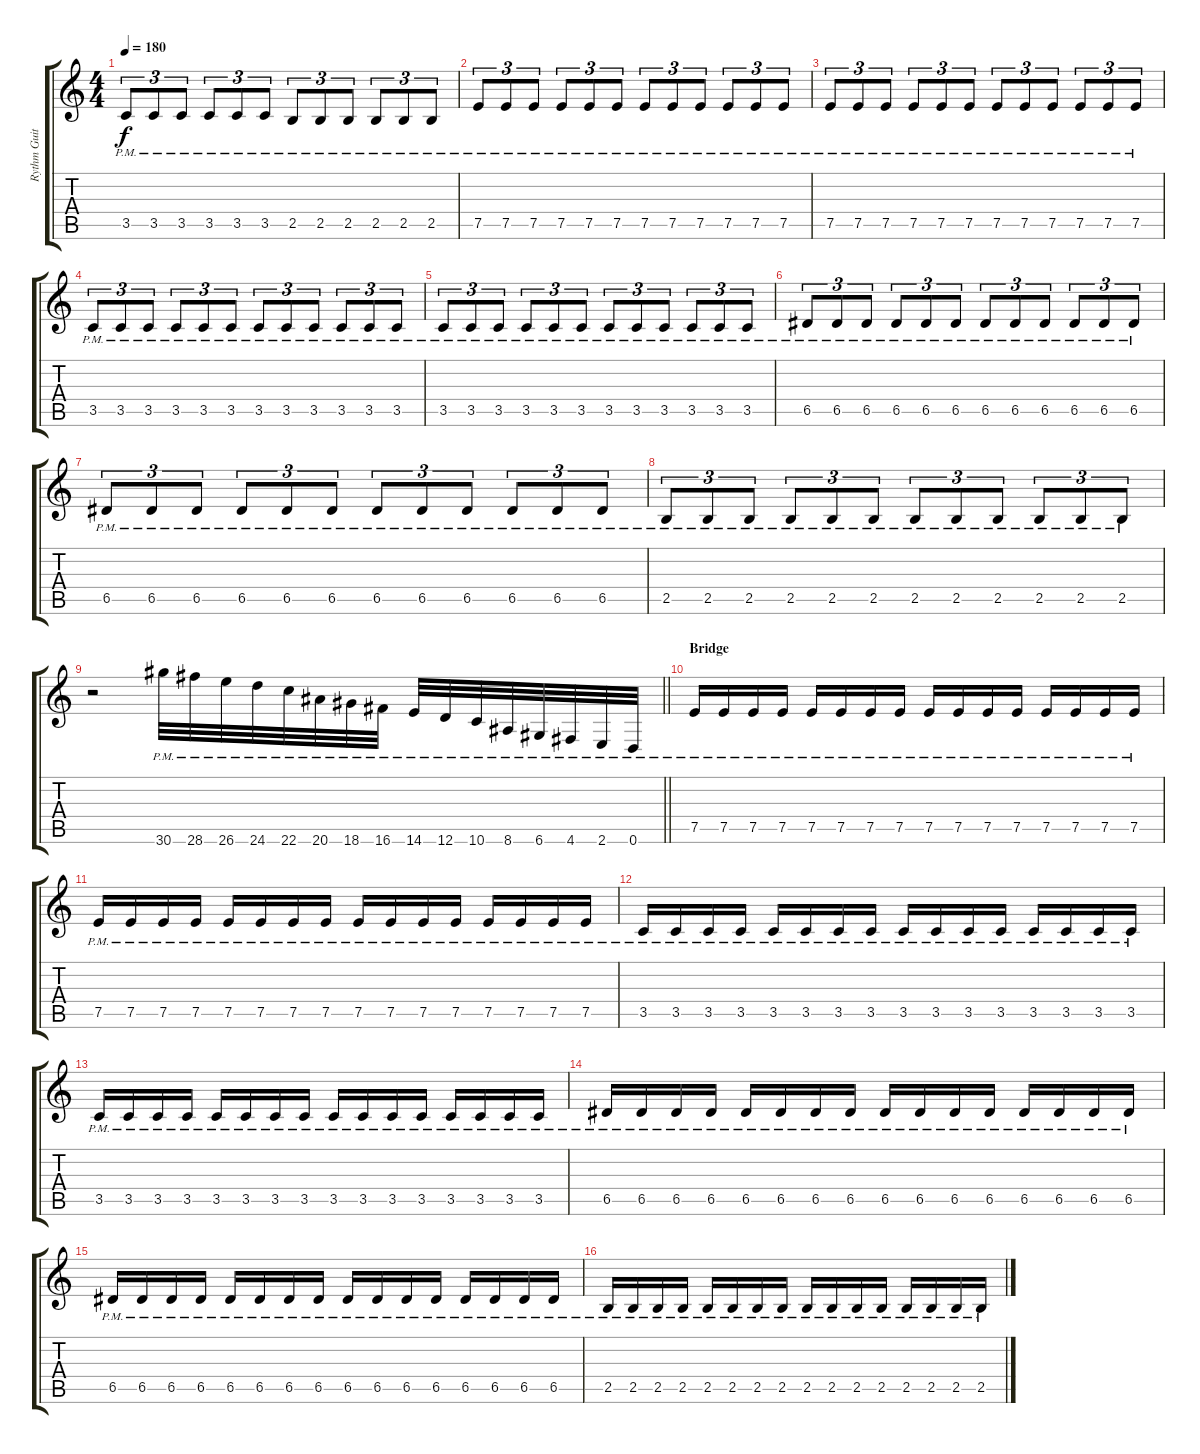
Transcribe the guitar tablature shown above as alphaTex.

\track ("Rythm Guitar" "Rythm Guit") {instrument distortionguitar}
\staff {score tabs}
\tuning (E4 B3 G3 D3 A2 D2) {hide}
\ts (4 4)
\tempo 180
\clef g2
\ks c
3.5{pm}.8{tu (3 2) dy f} 3.5{pm}.8{tu (3 2)} 3.5{pm}.8{tu (3 2)} 3.5{pm}.8{tu (3 2)} 3.5{pm}.8{tu (3 2)} 3.5{pm}.8{tu (3 2)} 2.5{pm}.8{tu (3 2)} 2.5{pm}.8{tu (3 2)} 2.5{pm}.8{tu (3 2)} 2.5{pm}.8{tu (3 2)} 2.5{pm}.8{tu (3 2)} 2.5{pm}.8{tu (3 2)} |
7.5{pm}.8{tu (3 2)} 7.5{pm}.8{tu (3 2)} 7.5{pm}.8{tu (3 2)} 7.5{pm}.8{tu (3 2)} 7.5{pm}.8{tu (3 2)} 7.5{pm}.8{tu (3 2)} 7.5{pm}.8{tu (3 2)} 7.5{pm}.8{tu (3 2)} 7.5{pm}.8{tu (3 2)} 7.5{pm}.8{tu (3 2)} 7.5{pm}.8{tu (3 2)} 7.5{pm}.8{tu (3 2)} |
7.5{pm}.8{tu (3 2)} 7.5{pm}.8{tu (3 2)} 7.5{pm}.8{tu (3 2)} 7.5{pm}.8{tu (3 2)} 7.5{pm}.8{tu (3 2)} 7.5{pm}.8{tu (3 2)} 7.5{pm}.8{tu (3 2)} 7.5{pm}.8{tu (3 2)} 7.5{pm}.8{tu (3 2)} 7.5{pm}.8{tu (3 2)} 7.5{pm}.8{tu (3 2)} 7.5{pm}.8{tu (3 2)} |
3.5{pm}.8{tu (3 2)} 3.5{pm}.8{tu (3 2)} 3.5{pm}.8{tu (3 2)} 3.5{pm}.8{tu (3 2)} 3.5{pm}.8{tu (3 2)} 3.5{pm}.8{tu (3 2)} 3.5{pm}.8{tu (3 2)} 3.5{pm}.8{tu (3 2)} 3.5{pm}.8{tu (3 2)} 3.5{pm}.8{tu (3 2)} 3.5{pm}.8{tu (3 2)} 3.5{pm}.8{tu (3 2)} |
3.5{pm}.8{tu (3 2)} 3.5{pm}.8{tu (3 2)} 3.5{pm}.8{tu (3 2)} 3.5{pm}.8{tu (3 2)} 3.5{pm}.8{tu (3 2)} 3.5{pm}.8{tu (3 2)} 3.5{pm}.8{tu (3 2)} 3.5{pm}.8{tu (3 2)} 3.5{pm}.8{tu (3 2)} 3.5{pm}.8{tu (3 2)} 3.5{pm}.8{tu (3 2)} 3.5{pm}.8{tu (3 2)} |
6.5{pm}.8{tu (3 2)} 6.5{pm}.8{tu (3 2)} 6.5{pm}.8{tu (3 2)} 6.5{pm}.8{tu (3 2)} 6.5{pm}.8{tu (3 2)} 6.5{pm}.8{tu (3 2)} 6.5{pm}.8{tu (3 2)} 6.5{pm}.8{tu (3 2)} 6.5{pm}.8{tu (3 2)} 6.5{pm}.8{tu (3 2)} 6.5{pm}.8{tu (3 2)} 6.5{pm}.8{tu (3 2)} |
6.5{pm}.8{tu (3 2)} 6.5{pm}.8{tu (3 2)} 6.5{pm}.8{tu (3 2)} 6.5{pm}.8{tu (3 2)} 6.5{pm}.8{tu (3 2)} 6.5{pm}.8{tu (3 2)} 6.5{pm}.8{tu (3 2)} 6.5{pm}.8{tu (3 2)} 6.5{pm}.8{tu (3 2)} 6.5{pm}.8{tu (3 2)} 6.5{pm}.8{tu (3 2)} 6.5{pm}.8{tu (3 2)} |
2.5{pm}.8{tu (3 2)} 2.5{pm}.8{tu (3 2)} 2.5{pm}.8{tu (3 2)} 2.5{pm}.8{tu (3 2)} 2.5{pm}.8{tu (3 2)} 2.5{pm}.8{tu (3 2)} 2.5{pm}.8{tu (3 2)} 2.5{pm}.8{tu (3 2)} 2.5{pm}.8{tu (3 2)} 2.5{pm}.8{tu (3 2)} 2.5{pm}.8{tu (3 2)} 2.5{pm}.8{tu (3 2)} |
\barLineRight lightlight
r.2 30.6{pm}.32 28.6{pm}.32 26.6{pm}.32 24.6{pm}.32 22.6{pm}.32 20.6{pm}.32 18.6{pm}.32 16.6{pm}.32 14.6{pm}.32 12.6{pm}.32 10.6{pm}.32 8.6{pm}.32 6.6{pm}.32 4.6{pm}.32 2.6{pm}.32 0.6{pm}.32 |
\section ("" "Bridge")
7.5{pm}.16 7.5{pm}.16 7.5{pm}.16 7.5{pm}.16 7.5{pm}.16 7.5{pm}.16 7.5{pm}.16 7.5{pm}.16 7.5{pm}.16 7.5{pm}.16 7.5{pm}.16 7.5{pm}.16 7.5{pm}.16 7.5{pm}.16 7.5{pm}.16 7.5{pm}.16 |
7.5{pm}.16 7.5{pm}.16 7.5{pm}.16 7.5{pm}.16 7.5{pm}.16 7.5{pm}.16 7.5{pm}.16 7.5{pm}.16 7.5{pm}.16 7.5{pm}.16 7.5{pm}.16 7.5{pm}.16 7.5{pm}.16 7.5{pm}.16 7.5{pm}.16 7.5{pm}.16 |
3.5{pm}.16 3.5{pm}.16 3.5{pm}.16 3.5{pm}.16 3.5{pm}.16 3.5{pm}.16 3.5{pm}.16 3.5{pm}.16 3.5{pm}.16 3.5{pm}.16 3.5{pm}.16 3.5{pm}.16 3.5{pm}.16 3.5{pm}.16 3.5{pm}.16 3.5{pm}.16 |
3.5{pm}.16 3.5{pm}.16 3.5{pm}.16 3.5{pm}.16 3.5{pm}.16 3.5{pm}.16 3.5{pm}.16 3.5{pm}.16 3.5{pm}.16 3.5{pm}.16 3.5{pm}.16 3.5{pm}.16 3.5{pm}.16 3.5{pm}.16 3.5{pm}.16 3.5{pm}.16 |
6.5{pm}.16 6.5{pm}.16 6.5{pm}.16 6.5{pm}.16 6.5{pm}.16 6.5{pm}.16 6.5{pm}.16 6.5{pm}.16 6.5{pm}.16 6.5{pm}.16 6.5{pm}.16 6.5{pm}.16 6.5{pm}.16 6.5{pm}.16 6.5{pm}.16 6.5{pm}.16 |
6.5{pm}.16 6.5{pm}.16 6.5{pm}.16 6.5{pm}.16 6.5{pm}.16 6.5{pm}.16 6.5{pm}.16 6.5{pm}.16 6.5{pm}.16 6.5{pm}.16 6.5{pm}.16 6.5{pm}.16 6.5{pm}.16 6.5{pm}.16 6.5{pm}.16 6.5{pm}.16 |
2.5{pm}.16 2.5{pm}.16 2.5{pm}.16 2.5{pm}.16 2.5{pm}.16 2.5{pm}.16 2.5{pm}.16 2.5{pm}.16 2.5{pm}.16 2.5{pm}.16 2.5{pm}.16 2.5{pm}.16 2.5{pm}.16 2.5{pm}.16 2.5{pm}.16 2.5{pm}.16
